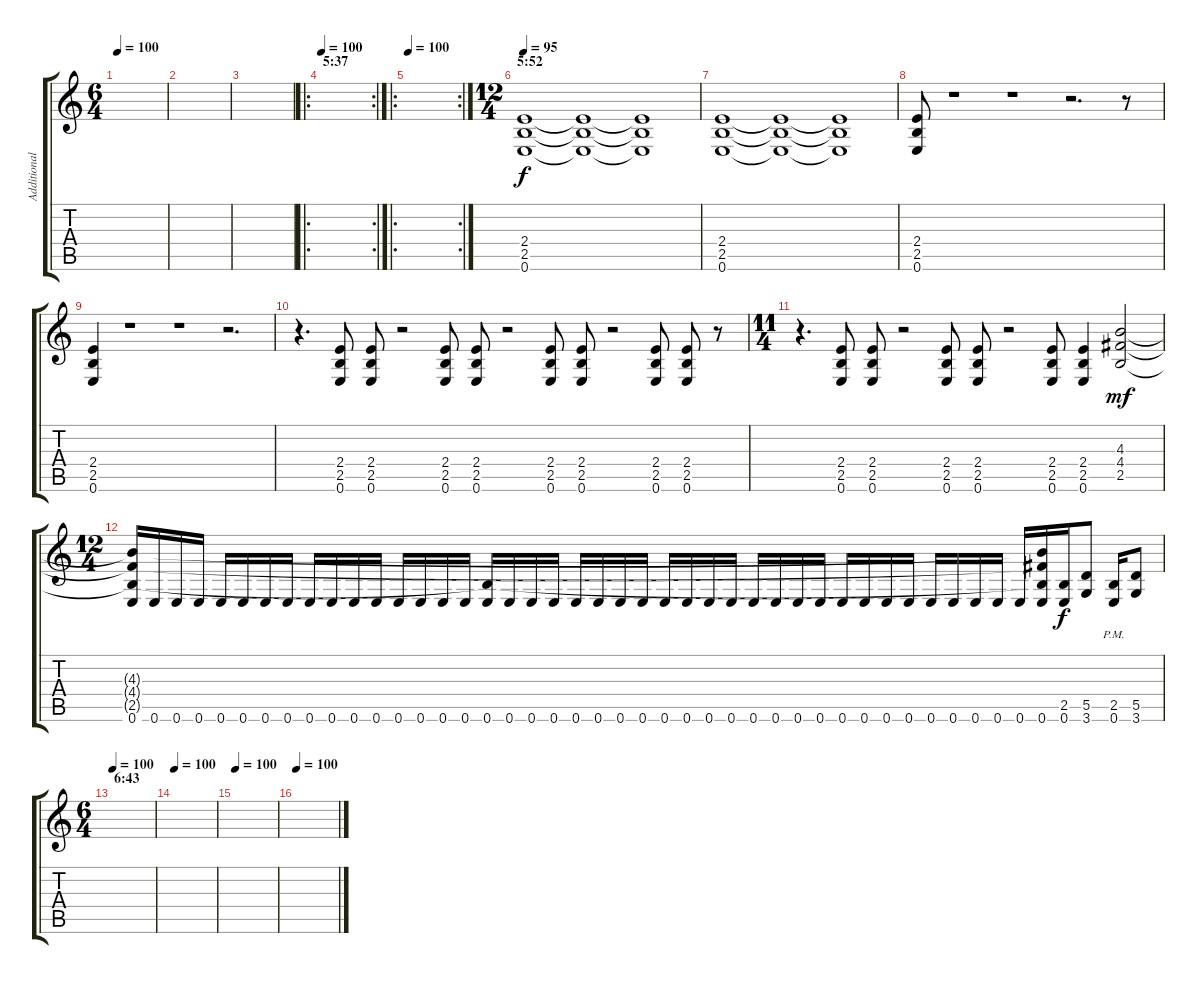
\track ("Additional Distortion Guitar" "Additional") {instrument distortionguitar}
\staff {score tabs}
\tuning (E4 B3 G3 D3 A2 E2) {hide}
\ts (6 4)
\tempo 100
\clef g2
\ks c
|
|
|
\ro
\rc 2
\section ("" "5:37")
\tempo 100
|
\ro
\rc 2
\tempo 100
|
\ts (12 4)
\section ("" "5:52")
\tempo 95
(2.4 2.5 0.6).1 (2.4{t} 2.5{t} 0.6{t}).1 (2.4{t} 2.5{t} 0.6{t}).1 |
(2.4 2.5 0.6).1 (2.4{t} 2.5{t} 0.6{t}).1 (2.4{t} 2.5{t} 0.6{t}).1 |
(2.4 2.5 0.6).8 r.1 r.1 r.2{d} r.8 |
(2.4 2.5 0.6).4 r.1 r.1 r.2{d} |
r.4{d} (2.4 2.5 0.6).8 (2.4 2.5 0.6).8 r.2 (2.4 2.5 0.6).8 (2.4 2.5 0.6).8 r.2 (2.4 2.5 0.6).8 (2.4 2.5 0.6).8 r.2 (2.4 2.5 0.6).8 (2.4 2.5 0.6).8 r.8 |
\ts (11 4)
r.4{d} (2.4 2.5 0.6).8 (2.4 2.5 0.6).8 r.2 (2.4 2.5 0.6).8 (2.4 2.5 0.6).8 r.2 (2.4 2.5 0.6).8 (2.4 2.5 0.6).4 (4.3 4.4 2.5).2{dy mf} |
\ts (12 4)
(4.3{t} 4.4{t} 2.5{t} 0.6).16 0.6.16 0.6.16 0.6.16 0.6.16 0.6.16 0.6.16 0.6.16 0.6.16 0.6.16 0.6.16 0.6.16 0.6.16 0.6.16 0.6.16 0.6.16 (2.5{t} 0.6).16 0.6.16 0.6.16 0.6.16 0.6.16 0.6.16 0.6.16 0.6.16 0.6.16 0.6.16 0.6.16 0.6.16 0.6.16 0.6.16 0.6.16 0.6.16 0.6.16 0.6.16 0.6.16 0.6.16 0.6.16 0.6.16 0.6.16 0.6.16 0.6.16 (4.3{t} 4.4{t} 2.5{t} 0.6).16 (2.5 0.6).16{dy f} (5.5 3.6).8 (2.5 0.6{pm}).16 (5.5 3.6).8 |
\ts (6 4)
\section ("" "6:43")
\tempo 100
|
\tempo 100
|
\tempo 100
|
\tempo 100
